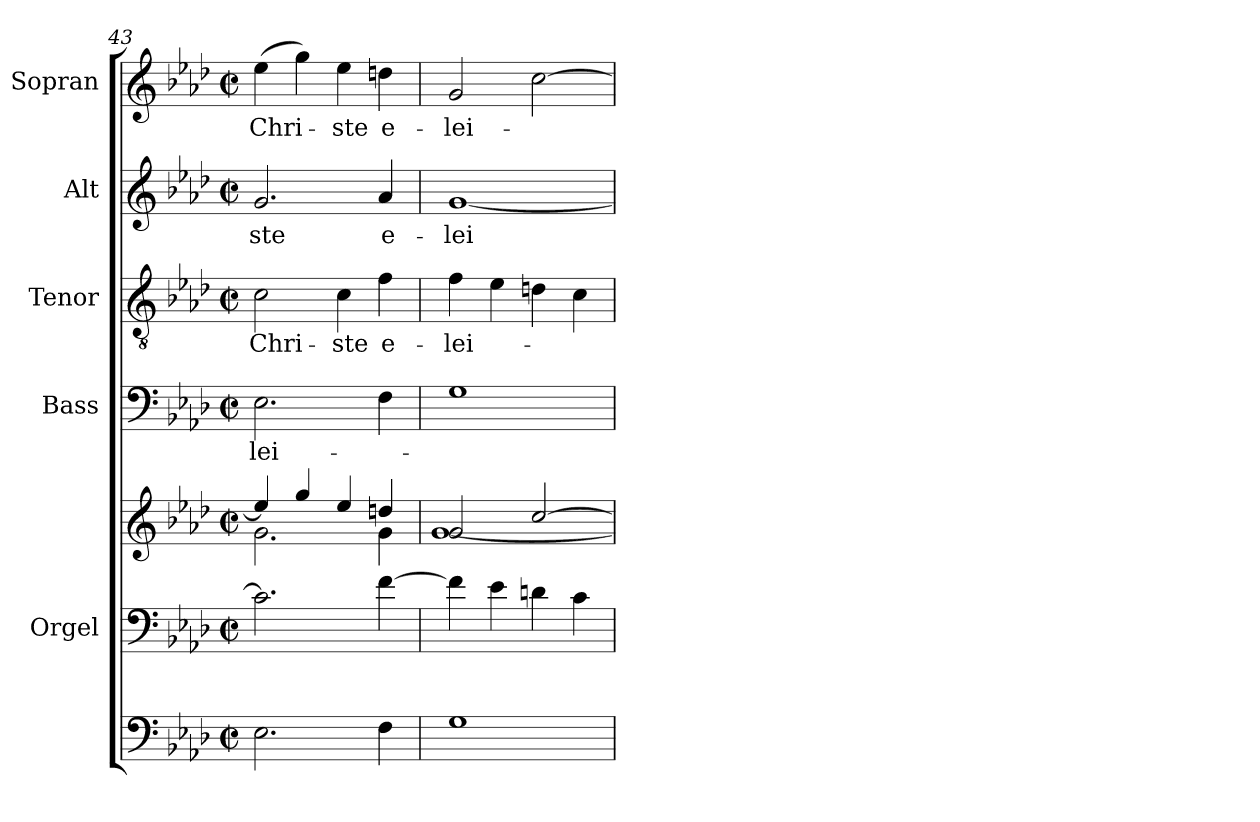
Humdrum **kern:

**kern	**kern	**kern	**kern	**text	**kern	**text	**kern	**text	**kern	**text
*part6	*part5	*part5	*part4	*part4	*part3	*part3	*part2	*part2	*part1	*part1
*staff7	*staff6	*staff5	*staff4	*staff4	*staff3	*staff3	*staff2	*staff2	*staff1	*staff1
*	*I"Orgel	*	*I"Bass	*	*I"Tenor	*	*I"Alt	*	*I"Sopran	*
*	*I'Org.	*	*I'B	*	*I'T	*	*I'A	*	*I'S	*
*clefF4	*clefF4	*clefG2	*clefF4	*	*clefGv2	*	*clefG2	*	*clefG2	*
*ITrd7c12	*	*	*	*	*	*	*	*	*	*
*k[b-e-a-d-]	*k[b-e-a-d-]	*k[b-e-a-d-]	*k[b-e-a-d-]	*	*k[b-e-a-d-]	*	*k[b-e-a-d-]	*	*k[b-e-a-d-]	*
*A-:	*A-:	*A-:	*A-:	*	*A-:	*	*A-:	*	*A-:	*
*M2/2	*M2/2	*M2/2	*M2/2	*	*M2/2	*	*M2/2	*	*M2/2	*
*met(c|)	*met(c|)	*met(c|)	*met(c|)	*	*met(c|)	*	*met(c|)	*	*met(c|)	*
=43	=43	=43	=43	=43	=43	=43	=43	=43	=43	=43
*	*	*^	*	*	*	*	*	*	*	*
!	!	!	!	!	!LO:LY:b	!	!LO:LY:b	!	!LO:LY:b	!	!LO:LY:b
2.EE-\	2.c\]	4ee-/]	2.g\	2.E-\	-lei-	2c\	Chri-	2.g/	-ste	(>4ee-\	Chri-
.	.	4gg/	.	.	.	.	.	.	.	4gg\)	.
!	!	!	!	!	!	!	!LO:LY:b	!	!	!	!LO:LY:b
.	.	4ee-/	.	.	.	4c\	-ste	.	.	4ee-\	-ste
!	!	!	!	!	!	!	!LO:LY:b	!	!LO:LY:b	!	!LO:LY:b
4FF\	[4f\	4ddn/	4g\	4F\	.	4f\	e-	4a-/	e-	4ddn\	e-
=44	=44	=44	=44	=44	=44	=44	=44	=44	=44	=44	=44
!	!	!	!	!	!	!	!LO:LY:b	!	!LO:LY:b	!	!LO:LY:b
1GG	4f\]	2g/	[<1g	1G	.	4f\	-lei-	[1g	-lei-	2g/	-lei-
.	4e-\	.	.	.	.	4e-\	.	.	.	.	.
.	4dn\	[>2cc/	.	.	.	4dn\	.	.	.	[2cc\	.
.	4c\	.	.	.	.	4c\	.	.	.	.	.
*	*	*v	*v	*	*	*	*	*	*	*	*
=	=	=	=	=	=	=	=	=	=	=
*-	*-	*-	*-	*-	*-	*-	*-	*-	*-	*-
